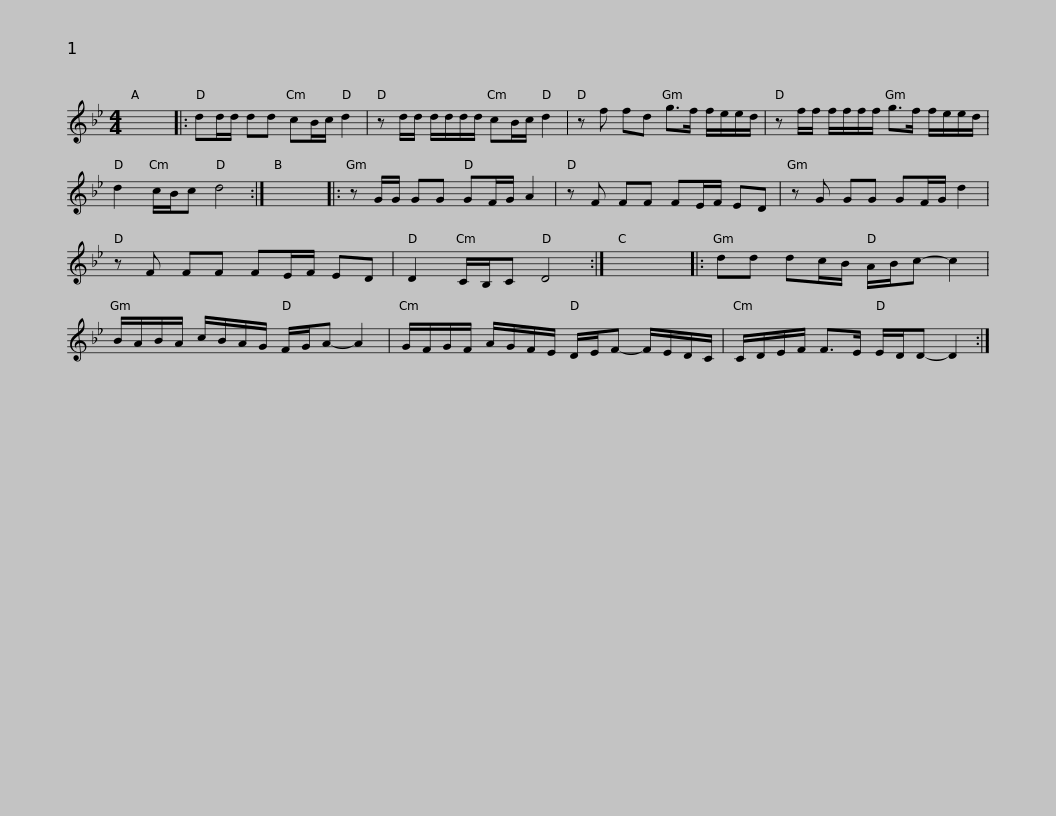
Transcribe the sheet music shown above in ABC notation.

X:1
L:1/8
M:4/4
I:linebreak $
K:Bb
V:1 treble
V:1
 x8 |: dd/d/ dd cB/c/ d2 | z d/d/ d/d/d/d/ cB/c/ d2 | z f fd g>f f/e/e/d/ | z f/f/ f/f/f/f/ g>f f/e/e/d/ |$ %5
 d2 c/B/c d4 :| x8 |: z G/G/ GG GF/G/ A2 | z F FF FE/F/ ED | z G GG GF/G/ d2 | %10
 z F FF FE/F/ ED |$ D2 C/B,/C D4 :| x8 |: dd dc/B/ A/B/c- c2 | B/A/B/A/ c/B/A/G/ F/G/A- A2 | %15
 G/F/G/F/ A/G/F/E/ D/E/F- F/E/D/C/ |$ C/D/E/F/ F>E E/D/D- D2 :| %17
